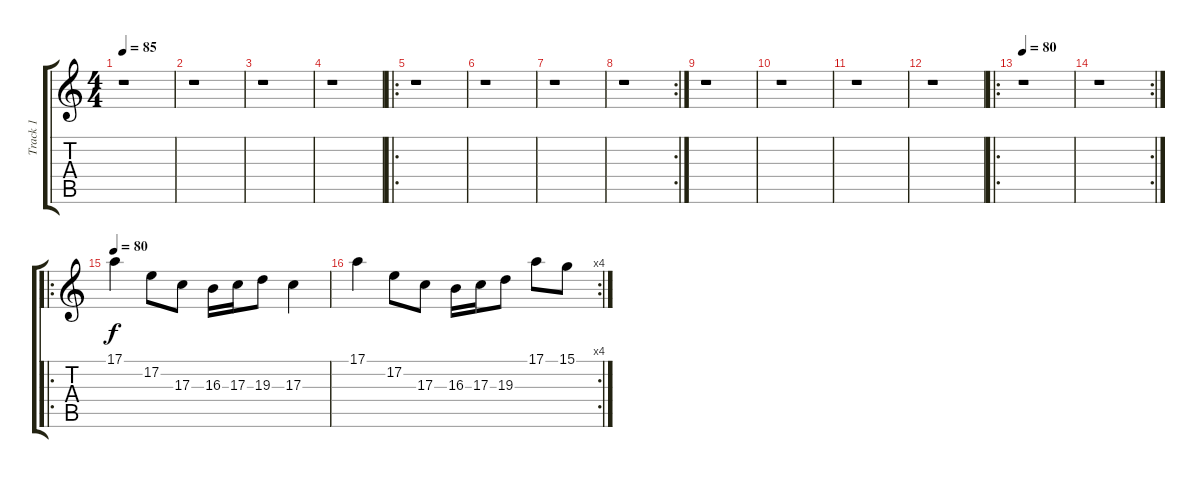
\track ("Track 1" "Track 1") {instrument flute}
\staff {score tabs}
\tuning (E4 B3 G3 D3 A2 E2) {hide}
\ts (4 4)
\tempo 85
\clef g2
\ks c
r.1{dy f} |
r.1 |
r.1 |
r.1 |
\ro
r.1 |
r.1 |
r.1 |
\rc 2
r.1 |
r.1 |
r.1 |
r.1 |
r.1 |
\ro
\tempo 80
r.1 |
\rc 2
r.1 |
\ro
\tempo 80
17.1.4 17.2.8 17.3.8 16.3.16 17.3.16 19.3.8 17.3.4 |
\rc 4
17.1.4 17.2.8 17.3.8 16.3.16 17.3.16 19.3.8 17.1.8 15.1.8
